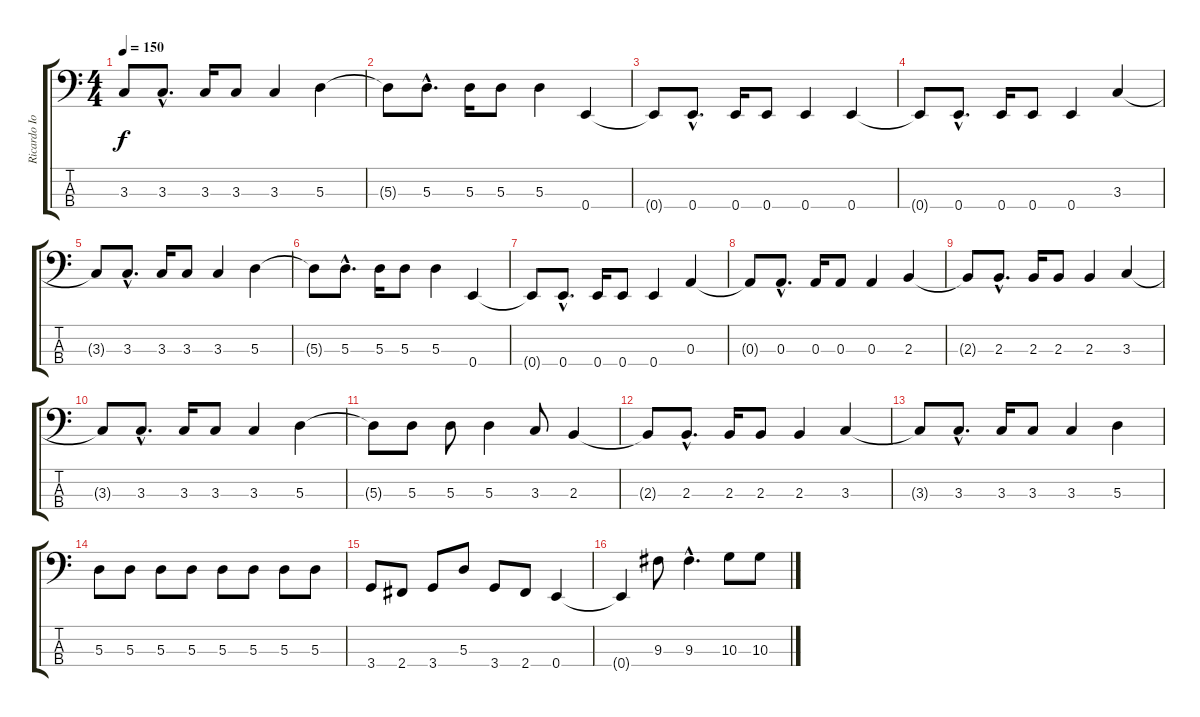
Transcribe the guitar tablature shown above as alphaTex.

\track ("Ricardo Iorio" "Ricardo Io") {instrument electricbassfinger}
\staff {score tabs}
\tuning (G2 D2 A1 E1) {hide}
\ts (4 4)
\tempo 150
\clef f4
\ks c
3.3{t}.8{dy f} 3.3{hac}.8{d} 3.3.16 3.3.8 3.3.4 5.3.4 |
5.3{t}.8 5.3{hac}.8{d} 5.3.16 5.3.8 5.3.4 0.4.4 |
0.4{t}.8 0.4{hac}.8{d} 0.4.16 0.4.8 0.4.4 0.4.4 |
0.4{t}.8 0.4{hac}.8{d} 0.4.16 0.4.8 0.4.4 3.3.4 |
3.3{t}.8 3.3{hac}.8{d} 3.3.16 3.3.8 3.3.4 5.3.4 |
5.3{t}.8 5.3{hac}.8{d} 5.3.16 5.3.8 5.3.4 0.4.4 |
0.4{t}.8 0.4{hac}.8{d} 0.4.16 0.4.8 0.4.4 0.3.4 |
0.3{t}.8 0.3{hac}.8{d} 0.3.16 0.3.8 0.3.4 2.3.4 |
2.3{t}.8 2.3{hac}.8{d} 2.3.16 2.3.8 2.3.4 3.3.4 |
3.3{t}.8 3.3{hac}.8{d} 3.3.16 3.3.8 3.3.4 5.3.4 |
5.3{t}.8 5.3.8 5.3.8 5.3.4 3.3.8 2.3.4 |
2.3{t}.8 2.3{hac}.8{d} 2.3.16 2.3.8 2.3.4 3.3.4 |
3.3{t}.8 3.3{hac}.8{d} 3.3.16 3.3.8 3.3.4 5.3.4 |
5.3.8 5.3.8 5.3.8 5.3.8 5.3.8 5.3.8 5.3.8 5.3.8 |
3.4.8 2.4.8 3.4.8 5.3.8 3.4.8 2.4.8 0.4.4 |
0.4{t}.4 9.3.8 9.3{hac}.4{d} 10.3.8 10.3.8
